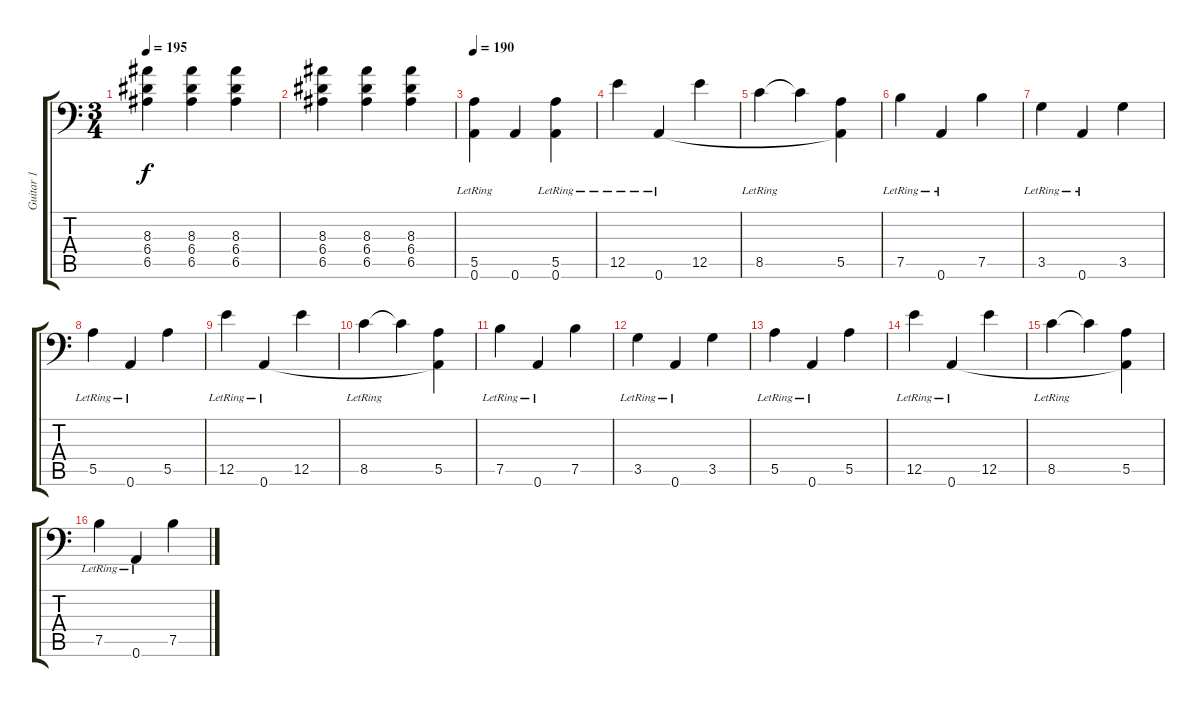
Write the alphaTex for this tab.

\track ("Guitar 1" "Guitar 1") {instrument electricguitarjazz}
\staff {score tabs}
\tuning (B3 Gb3 D3 A2 E2 A1) {hide}
\ts (3 4)
\tempo 195
\clef f4
\ks c
(8.3 6.4 6.5).4{dy f} (8.3 6.4 6.5).4 (8.3 6.4 6.5).4 |
(8.3 6.4 6.5).4 (8.3 6.4 6.5).4 (8.3 6.4 6.5).4 |
\tempo 190
(5.5{lr} 0.6).4 0.6.4 (5.5 0.6{lr}).4 |
12.5{lr}.4 0.6{lr}.4 12.5.4 |
8.5{lr}.4 8.5{t}.4 (5.5 0.6{t}).4 |
7.5{lr}.4 0.6{lr}.4 7.5.4 |
3.5{lr}.4 0.6{lr}.4 3.5.4 |
5.5{lr}.4 0.6{lr}.4 5.5.4 |
12.5{lr}.4 0.6{lr}.4 12.5.4 |
8.5{lr}.4 8.5{t}.4 (5.5 0.6{t}).4 |
7.5{lr}.4 0.6{lr}.4 7.5.4 |
3.5{lr}.4 0.6{lr}.4 3.5.4 |
5.5{lr}.4 0.6{lr}.4 5.5.4 |
12.5{lr}.4 0.6{lr}.4 12.5.4 |
8.5{lr}.4 8.5{t}.4 (5.5 0.6{t}).4 |
7.5{lr}.4 0.6{lr}.4 7.5.4
